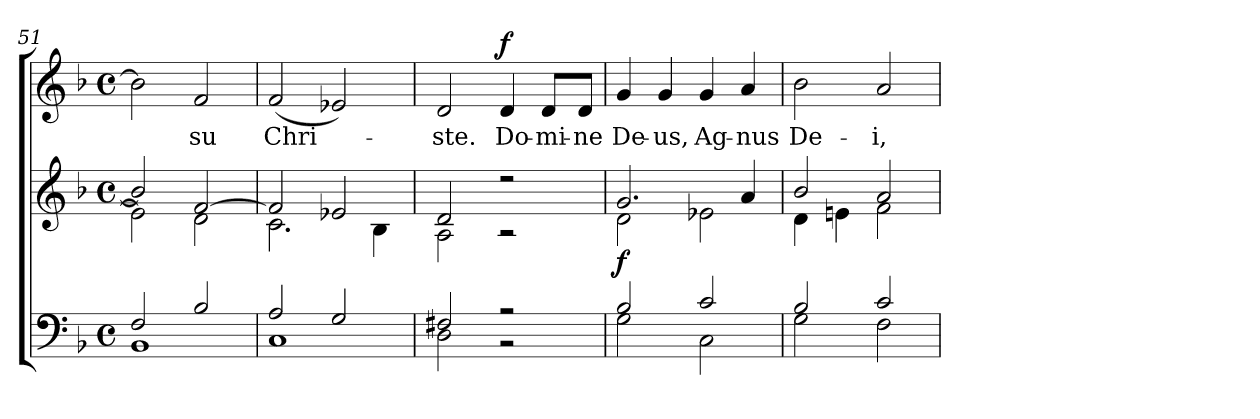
**kern	**kern	**dynam	**kern	**text	**dynam
*part2	*part2	*part2	*part1	*part1	*part1
*staff3	*staff2	*staff2/3	*staff1	*staff1	*staff1
*clefF4	*clefG2	*	*clefG2	*	*
*k[b-]	*k[b-]	*	*k[b-]	*	*
*F:	*F:	*	*F:	*	*
*M4/4	*M4/4	*	*M4/4	*	*
*met(c)	*met(c)	*	*met(c)	*	*
=51	=51	=51	=51	=51	=51
*^	*^	*	*	*	*
2F/	1BB-	2b-/]	2e-\]	.	2b-\]	.	.
!	!	!	!	!	!	!LO:LY:b	!
2B-/	.	[>2f/	2d\	.	2f/	-su	.
=52	=52	=52	=52	=52	=52	=52	=52
!	!	!	!	!	!	!LO:LY:b	!
2A/	1C	2f/]	2.c\	.	(<2f/	Chri-	.
2G/	.	2e-X/	.	.	2e-X/)	.	.
.	.	.	4B-\	.	.	.	.
!!LO:LB:g=z
=53	=53	=53	=53	=53	=53	=53	=53
!	!	!	!	!	!	!LO:LY:b	!
2F#X/	2D\	2d/	2A\	.	2d/	-ste.	.
!	!	!	!	!	!	!LO:LY:b	!LO:DY:a
2r	2r	2r	2r	.	4d/	Do-	f
!	!	!	!	!	!	!LO:LY:b	!
.	.	.	.	.	8d/L	-mi-	.
!	!	!	!	!	!	!LO:LY:b	!
.	.	.	.	.	8d/J	-ne	.
=54	=54	=54	=54	=54	=54	=54	=54
!	!	!	!	!LO:DY:b	!	!LO:LY:b	!
2B-/	2G\	2.g/	2d\	f	4g/	De-	.
!	!	!	!	!	!	!LO:LY:b	!
.	.	.	.	.	4g/	-us,	.
!	!	!	!	!	!	!LO:LY:b	!
2c/	2C\	.	2e-X\	.	4g/	Ag-	.
!	!	!	!	!	!	!LO:LY:b	!
.	.	4a/	.	.	4a/	-nus	.
=55	=55	=55	=55	=55	=55	=55	=55
!	!	!	!	!	!	!LO:LY:b	!
2B-/	2G\	2b-/	4d\	.	2b-\	De-	.
.	.	.	4en\	.	.	.	.
!	!	!	!	!	!	!LO:LY:b	!
2c/	2F\	2a/	2f\	.	2a/	-i,	.
*v	*v	*	*	*	*	*	*
*	*v	*v	*	*	*	*
=	=	=	=	=	=
*-	*-	*-	*-	*-	*-
